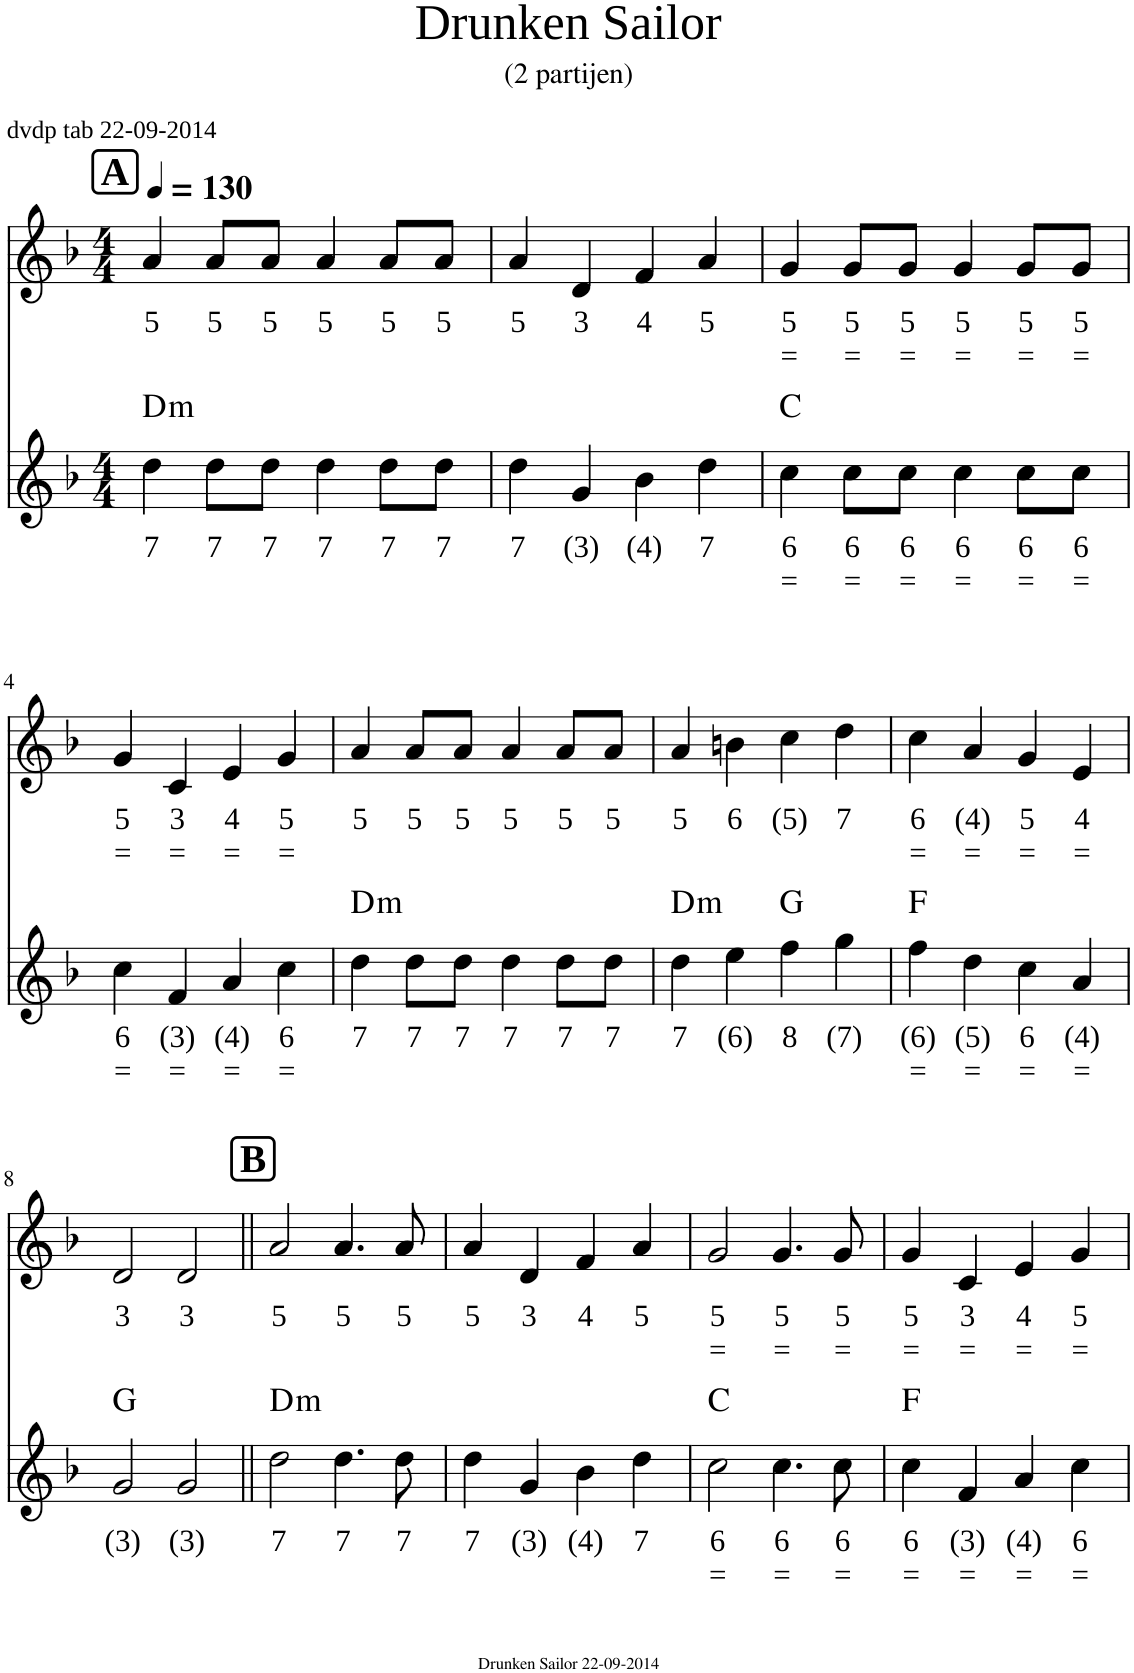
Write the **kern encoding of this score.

**kern	**text	**text	**harte	**kern	**text	**text
*part2	*part2	*part2	*part2	*part1	*part1	*part1
*staff2	*staff2	*staff2	*	*staff1	*staff1	*staff1
*I"Voice	*	*	*	*I"Voice	*	*
*clefG2	*	*	*	*clefG2	*	*
*k[b-]	*	*	*	*k[b-]	*	*
*M4/4	*	*	*	*M4/4	*	*
*MM130	*	*	*	*MM130	*	*
!!LO:REH:place=s1:a:B:cj:fs=14:t=A
=1	=1	=1	=1	=1	=1	=1
!	!LO:LY:b	!	!LO:H:kt=m	!	!LO:LY:b	!
4dd\	7	.	D:min	4a/	5	.
!	!LO:LY:b	!	!	!	!LO:LY:b	!
8dd\L	7	.	.	8a/L	5	.
!	!LO:LY:b	!	!	!	!LO:LY:b	!
8dd\J	7	.	.	8a/J	5	.
!	!LO:LY:b	!	!	!	!LO:LY:b	!
4dd\	7	.	.	4a/	5	.
!	!LO:LY:b	!	!	!	!LO:LY:b	!
8dd\L	7	.	.	8a/L	5	.
!	!LO:LY:b	!	!	!	!LO:LY:b	!
8dd\J	7	.	.	8a/J	5	.
=2	=2	=2	=2	=2	=2	=2
!	!LO:LY:b	!	!	!	!LO:LY:b	!
4dd\	7	.	.	4a/	5	.
!	!LO:LY:b	!	!	!	!LO:LY:b	!
4g/	(3)	.	.	4d/	3	.
!	!LO:LY:b	!	!	!	!LO:LY:b	!
4b-\	(4)	.	.	4f/	4	.
!	!LO:LY:b	!	!	!	!LO:LY:b	!
4dd\	7	.	.	4a/	5	.
=3	=3	=3	=3	=3	=3	=3
!	!LO:LY:b	!LO:LY:b	!	!	!LO:LY:b	!LO:LY:b
4cc\	6	=	C:maj	4g/	5	=
!	!LO:LY:b	!LO:LY:b	!	!	!LO:LY:b	!LO:LY:b
8cc\L	6	=	.	8g/L	5	=
!	!LO:LY:b	!LO:LY:b	!	!	!LO:LY:b	!LO:LY:b
8cc\J	6	=	.	8g/J	5	=
!	!LO:LY:b	!LO:LY:b	!	!	!LO:LY:b	!LO:LY:b
4cc\	6	=	.	4g/	5	=
!	!LO:LY:b	!LO:LY:b	!	!	!LO:LY:b	!LO:LY:b
8cc\L	6	=	.	8g/L	5	=
!	!LO:LY:b	!LO:LY:b	!	!	!LO:LY:b	!LO:LY:b
8cc\J	6	=	.	8g/J	5	=
!!LO:LB:g=z
=4	=4	=4	=4	=4	=4	=4
!	!LO:LY:b	!LO:LY:b	!	!	!LO:LY:b	!LO:LY:b
4cc\	6	=	.	4g/	5	=
!	!LO:LY:b	!LO:LY:b	!	!	!LO:LY:b	!LO:LY:b
4f/	(3)	=	.	4c/	3	=
!	!LO:LY:b	!LO:LY:b	!	!	!LO:LY:b	!LO:LY:b
4a/	(4)	=	.	4e/	4	=
!	!LO:LY:b	!LO:LY:b	!	!	!LO:LY:b	!LO:LY:b
4cc\	6	=	.	4g/	5	=
=5	=5	=5	=5	=5	=5	=5
!	!LO:LY:b	!	!LO:H:kt=m	!	!LO:LY:b	!
4dd\	7	.	D:min	4a/	5	.
!	!LO:LY:b	!	!	!	!LO:LY:b	!
8dd\L	7	.	.	8a/L	5	.
!	!LO:LY:b	!	!	!	!LO:LY:b	!
8dd\J	7	.	.	8a/J	5	.
!	!LO:LY:b	!	!	!	!LO:LY:b	!
4dd\	7	.	.	4a/	5	.
!	!LO:LY:b	!	!	!	!LO:LY:b	!
8dd\L	7	.	.	8a/L	5	.
!	!LO:LY:b	!	!	!	!LO:LY:b	!
8dd\J	7	.	.	8a/J	5	.
=6	=6	=6	=6	=6	=6	=6
!	!LO:LY:b	!	!LO:H:kt=m	!	!LO:LY:b	!
4dd\	7	.	D:min	4a/	5	.
!	!LO:LY:b	!	!	!	!LO:LY:b	!
4ee\	(6)	.	.	4bn\	6	.
!	!LO:LY:b	!	!	!	!LO:LY:b	!
4ff\	8	.	G:maj	4cc\	(5)	.
!	!LO:LY:b	!	!	!	!LO:LY:b	!
4gg\	(7)	.	.	4dd\	7	.
=7	=7	=7	=7	=7	=7	=7
!	!LO:LY:b	!LO:LY:b	!	!	!LO:LY:b	!LO:LY:b
4ff\	(6)	=	F:maj	4cc\	6	=
!	!LO:LY:b	!LO:LY:b	!	!	!LO:LY:b	!LO:LY:b
4dd\	(5)	=	.	4a/	(4)	=
!	!LO:LY:b	!LO:LY:b	!	!	!LO:LY:b	!LO:LY:b
4cc\	6	=	.	4g/	5	=
!	!LO:LY:b	!LO:LY:b	!	!	!LO:LY:b	!LO:LY:b
4a/	(4)	=	.	4e/	4	=
!!LO:LB:g=z
=8	=8	=8	=8	=8	=8	=8
!	!LO:LY:b	!	!	!	!LO:LY:b	!
2g/	(3)	.	G:maj	2d/	3	.
!	!LO:LY:b	!	!	!	!LO:LY:b	!
2g/	(3)	.	.	2d/	3	.
!!LO:REH:place=s1:a:B:cj:fs=14:t=B
=9||	=9||	=9||	=9||	=9||	=9||	=9||
!	!LO:LY:b	!	!LO:H:kt=m	!	!LO:LY:b	!
2dd\	7	.	D:min	2a/	5	.
!	!LO:LY:b	!	!	!	!LO:LY:b	!
4.dd\	7	.	.	4.a/	5	.
!	!LO:LY:b	!	!	!	!LO:LY:b	!
8dd\	7	.	.	8a/	5	.
=10	=10	=10	=10	=10	=10	=10
!	!LO:LY:b	!	!	!	!LO:LY:b	!
4dd\	7	.	.	4a/	5	.
!	!LO:LY:b	!	!	!	!LO:LY:b	!
4g/	(3)	.	.	4d/	3	.
!	!LO:LY:b	!	!	!	!LO:LY:b	!
4b-\	(4)	.	.	4f/	4	.
!	!LO:LY:b	!	!	!	!LO:LY:b	!
4dd\	7	.	.	4a/	5	.
=11	=11	=11	=11	=11	=11	=11
!	!LO:LY:b	!LO:LY:b	!	!	!LO:LY:b	!LO:LY:b
2cc\	6	=	C:maj	2g/	5	=
!	!LO:LY:b	!LO:LY:b	!	!	!LO:LY:b	!LO:LY:b
4.cc\	6	=	.	4.g/	5	=
!	!LO:LY:b	!LO:LY:b	!	!	!LO:LY:b	!LO:LY:b
8cc\	6	=	.	8g/	5	=
=12	=12	=12	=12	=12	=12	=12
!	!LO:LY:b	!LO:LY:b	!	!	!LO:LY:b	!LO:LY:b
4cc\	6	=	F:maj	4g/	5	=
!	!LO:LY:b	!LO:LY:b	!	!	!LO:LY:b	!LO:LY:b
4f/	(3)	=	.	4c/	3	=
!	!LO:LY:b	!LO:LY:b	!	!	!LO:LY:b	!LO:LY:b
4a/	(4)	=	.	4e/	4	=
!	!LO:LY:b	!LO:LY:b	!	!	!LO:LY:b	!LO:LY:b
4cc\	6	=	.	4g/	5	=
=	=	=	=	=	=	=
*-	*-	*-	*-	*-	*-	*-
